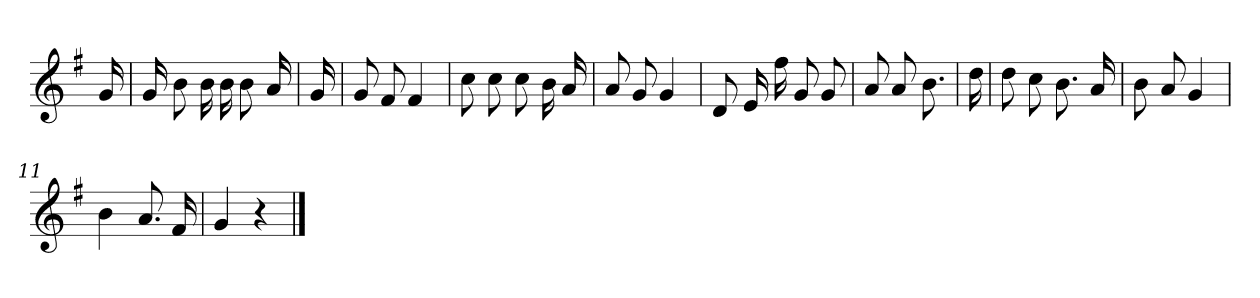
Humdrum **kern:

**kern
*part1
*staff1
*clefG2
*k[f#]
*G:
=
16g
=1
16g
8b
16b
16b
8b
16a
=2y
16g
=3
8g
8f#
4f#
=4
8cc
8cc
8cc
16b
16a
=5
8a
8g
4g
=6
8d
16e
16ff#
8g
8g
=7
8a
8a
8.b
=8
16dd
=9
8dd
8cc
8.b
16a
=10
8b
8a
4g
=11
4b
8.a
16f#
=12
4g
4r
==
*-
